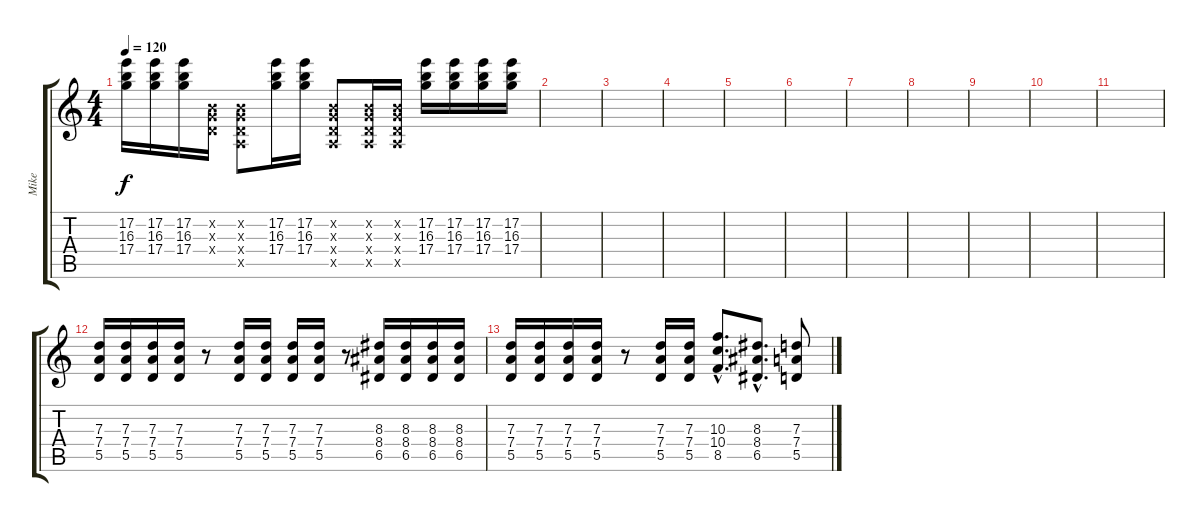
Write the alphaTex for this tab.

\track ("Mike" "Mike") {instrument electricguitarclean}
\staff {score tabs}
\tuning (E4 B3 G3 D3 A2 E2) {hide}
\ts (4 4)
\tempo 120
\clef g2
\ks c
(17.2 16.3 17.4).16{dy f} (17.2 16.3 17.4).16 (17.2 16.3 17.4).16 (0.2{x} 0.3{x} 0.4{x}).16 (0.2{x} 0.3{x} 0.4{x} 0.5{x}).8 (17.2 16.3 17.4).16 (17.2 16.3 17.4).16 (0.2{x} 0.3{x} 0.4{x} 0.5{x}).8 (0.2{x} 0.3{x} 0.4{x} 0.5{x}).16 (0.2{x} 0.3{x} 0.4{x} 0.5{x}).16 (17.2 16.3 17.4).16 (17.2 16.3 17.4).16 (17.2 16.3 17.4).16 (17.2 16.3 17.4).16 |
|
|
|
|
|
|
|
|
|
|
(7.3 7.4 5.5).16 (7.3 7.4 5.5).16 (7.3 7.4 5.5).16 (7.3 7.4 5.5).16 r.8 (7.3 7.4 5.5).16 (7.3 7.4 5.5).16 (7.3 7.4 5.5).16 (7.3 7.4 5.5).16 r.8 (8.3 8.4 6.5).16 (8.3 8.4 6.5).16 (8.3 8.4 6.5).16 (8.3 8.4 6.5).16 |
(7.3 7.4 5.5).16 (7.3 7.4 5.5).16 (7.3 7.4 5.5).16 (7.3 7.4 5.5).16 r.8 (7.3 7.4 5.5).16 (7.3 7.4 5.5).16 (10.3{hac} 10.4{hac} 8.5{hac}).8{d} (8.3{hac} 8.4{hac} 6.5{hac}).8{d} (7.3 7.4 5.5).8
